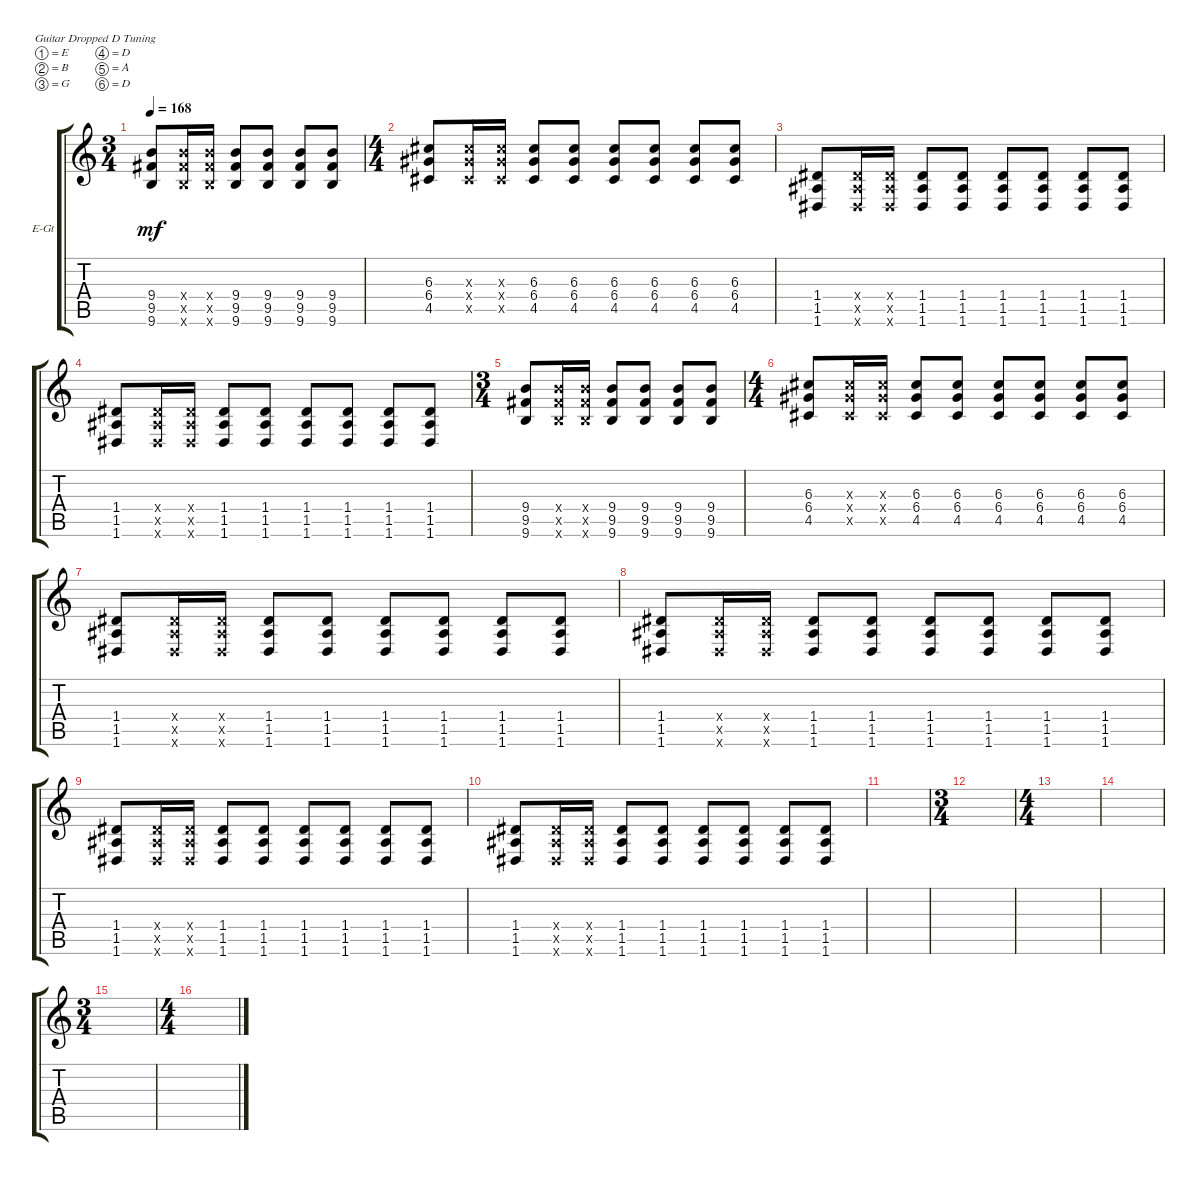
\bracketExtendMode groupsimilarinstruments
\firstSystemTrackNameOrientation horizontal
\otherSystemsTrackNameOrientation horizontal
\track ("Тарас" "E-Gt") {instrument distortionguitar}
\staff {score tabs}
\tuning (E4 B3 G3 D3 A2 D2)
\ts (3 4)
\tempo 168
\clef g2
\ks c
(9.6 9.5 9.4).8{dy mf instrument distortionguitar} (9.6{x} 9.5{x} 9.4{x}).16 (9.6{x} 9.5{x} 9.4{x}).16 (9.6 9.5 9.4).8 (9.6 9.5 9.4).8 (9.6 9.5 9.4).8 (9.6 9.5 9.4).8 |
\ts (4 4)
(4.5 6.4 6.3).8 (4.5{x} 6.4{x} 6.3{x}).16 (4.5{x} 6.4{x} 6.3{x}).16 (4.5 6.4 6.3).8 (4.5 6.4 6.3).8 (4.5 6.4 6.3).8 (4.5 6.4 6.3).8 (4.5 6.4 6.3).8 (4.5 6.4 6.3).8 |
(1.6 1.5 1.4).8 (1.4{x} 1.5{x} 1.6{x}).16 (1.4{x} 1.5{x} 1.6{x}).16 (1.6 1.5 1.4).8 (1.6 1.5 1.4).8 (1.6 1.5 1.4).8 (1.6 1.5 1.4).8 (1.6 1.5 1.4).8 (1.6 1.5 1.4).8 |
(1.6 1.5 1.4).8 (1.4{x} 1.5{x} 1.6{x}).16 (1.4{x} 1.5{x} 1.6{x}).16 (1.6 1.5 1.4).8 (1.6 1.5 1.4).8 (1.6 1.5 1.4).8 (1.6 1.5 1.4).8 (1.6 1.5 1.4).8 (1.6 1.5 1.4).8 |
\ts (3 4)
(9.6 9.5 9.4).8 (9.6{x} 9.5{x} 9.4{x}).16 (9.6{x} 9.5{x} 9.4{x}).16 (9.6 9.5 9.4).8 (9.6 9.5 9.4).8 (9.6 9.5 9.4).8 (9.6 9.5 9.4).8 |
\ts (4 4)
(4.5 6.4 6.3).8 (4.5{x} 6.4{x} 6.3{x}).16 (4.5{x} 6.4{x} 6.3{x}).16 (4.5 6.4 6.3).8 (4.5 6.4 6.3).8 (4.5 6.4 6.3).8 (4.5 6.4 6.3).8 (4.5 6.4 6.3).8 (4.5 6.4 6.3).8 |
(1.6 1.5 1.4).8 (1.4{x} 1.5{x} 1.6{x}).16 (1.4{x} 1.5{x} 1.6{x}).16 (1.6 1.5 1.4).8 (1.6 1.5 1.4).8 (1.6 1.5 1.4).8 (1.6 1.5 1.4).8 (1.6 1.5 1.4).8 (1.6 1.5 1.4).8 |
(1.6 1.5 1.4).8 (1.4{x} 1.5{x} 1.6{x}).16 (1.4{x} 1.5{x} 1.6{x}).16 (1.6 1.5 1.4).8 (1.6 1.5 1.4).8 (1.6 1.5 1.4).8 (1.6 1.5 1.4).8 (1.6 1.5 1.4).8 (1.6 1.5 1.4).8 |
(1.6 1.5 1.4).8 (1.4{x} 1.5{x} 1.6{x}).16 (1.4{x} 1.5{x} 1.6{x}).16 (1.6 1.5 1.4).8 (1.6 1.5 1.4).8 (1.6 1.5 1.4).8 (1.6 1.5 1.4).8 (1.6 1.5 1.4).8 (1.6 1.5 1.4).8 |
(1.6 1.5 1.4).8 (1.4{x} 1.5{x} 1.6{x}).16 (1.4{x} 1.5{x} 1.6{x}).16 (1.6 1.5 1.4).8 (1.6 1.5 1.4).8 (1.6 1.5 1.4).8 (1.6 1.5 1.4).8 (1.6 1.5 1.4).8 (1.6 1.5 1.4).8 |
|
\ts (3 4)
|
\ts (4 4)
|
|
\ts (3 4)
|
\ts (4 4)
